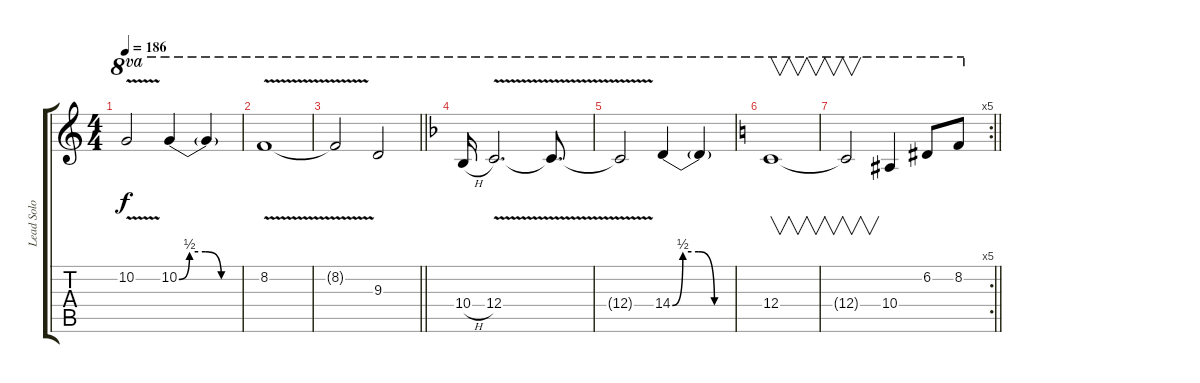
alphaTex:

\track ("Lead Solo" "Lead Solo") {instrument overdrivenguitar}
\staff {score tabs}
\tuning (D4 A3 F3 C3 G2 C2) {hide}
\ts (4 4)
\tempo 186
\clef g2
\ks c
10.2{v t}.2{ot 8va dy f} 10.2{be (custom 0 0 10 2 25 2 40 0 60 0)}.4{ot 8va} 10.2{t}.4{ot 8va} |
8.2{v}.1{ot 8va} |
\barLineRight lightlight
8.2{v t}.2{ot 8va} 9.3.2{ot 8va} |
\ks f
10.4{h}.16{ot 8va} 12.4{v}.2{d ot 8va} 12.4{v t}.8{d ot 8va} |
12.4{v t}.2{ot 8va} 14.4{be (custom 0 0 10 2 25 2 40 0 60 0)}.4{ot 8va} 14.4{t}.4{ot 8va} |
\ks c
12.4.1{v ot 8va} |
\rc 5
\barLineRight lightlight
12.4{t}.2{v ot 8va} 10.4.4{ot 8va} 6.2.8{ot 8va} 8.2.8{ot 8va}
